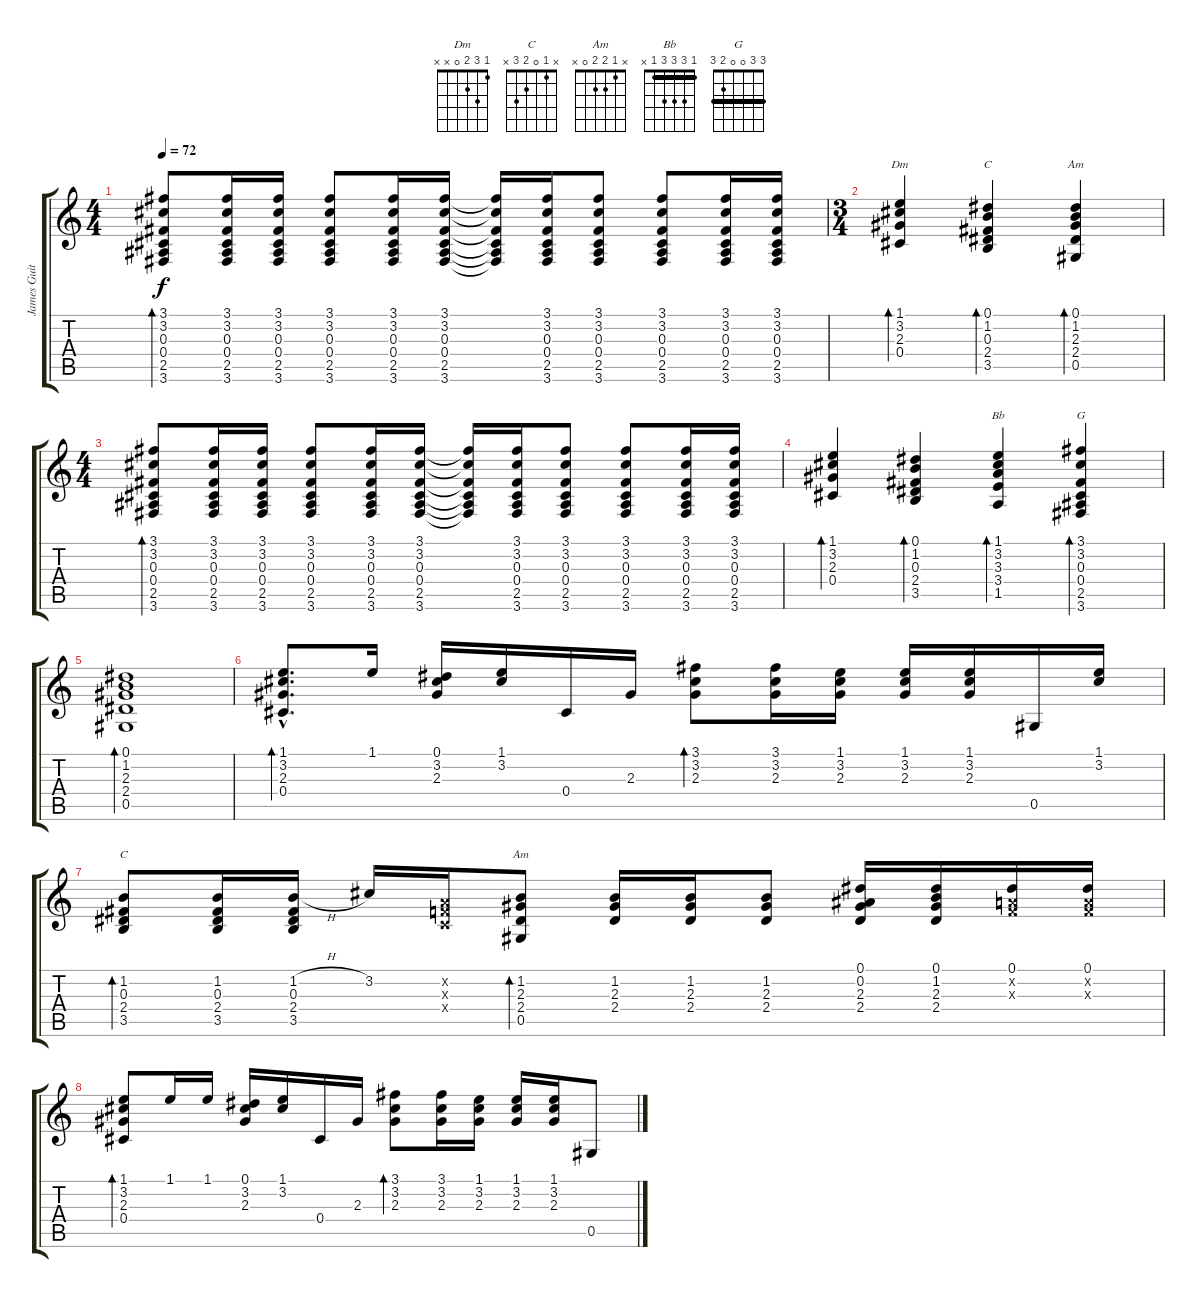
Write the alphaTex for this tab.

\track ("James Guitar" "James Guit") {instrument acousticguitarsteel}
\staff {score tabs}
\tuning (Eb4 Bb3 Gb3 Db3 Ab2 Eb2) {hide}
\chord ("Dm" 1 3 2 0 x x)
\chord ("C" 0 1 0 2 3 x)
\chord ("Am" 0 1 2 2 0 x)
\chord ("Bb" 1 3 3 3 1 x) {barre 1}
\chord ("G" 3 3 0 0 2 3) {barre 3}
\chord ("C" x 1 0 2 3 x)
\chord ("Am" x 1 2 2 0 x)
\ts (4 4)
\tempo 72
\clef g2
\ks c
(3.1 3.2 0.3 0.4 2.5 3.6).8{bd 60 dy f} (3.1 3.2 0.3 0.4 2.5 3.6).16 (3.1 3.2 0.3 0.4 2.5 3.6).16 (3.1 3.2 0.3 0.4 2.5 3.6).8 (3.1 3.2 0.3 0.4 2.5 3.6).16 (3.1 3.2 0.3 0.4 2.5 3.6).16 (3.1{t} 3.2{t} 0.3{t} 0.4{t} 2.5{t} 3.6{t}).16 (3.1 3.2 0.3 0.4 2.5 3.6).16 (3.1 3.2 0.3 0.4 2.5 3.6).8 (3.1 3.2 0.3 0.4 2.5 3.6).8 (3.1 3.2 0.3 0.4 2.5 3.6).16 (3.1 3.2 0.3 0.4 2.5 3.6).16 |
\ts (3 4)
(1.1 3.2 2.3 0.4).4{bd 60 ch "Dm"} (0.1 1.2 0.3 2.4 3.5).4{bd 60 ch "C"} (0.1 1.2 2.3 2.4 0.5).4{bd 60 ch "Am"} |
\ts (4 4)
(3.1 3.2 0.3 0.4 2.5 3.6).8{bd 60} (3.1 3.2 0.3 0.4 2.5 3.6).16 (3.1 3.2 0.3 0.4 2.5 3.6).16 (3.1 3.2 0.3 0.4 2.5 3.6).8 (3.1 3.2 0.3 0.4 2.5 3.6).16 (3.1 3.2 0.3 0.4 2.5 3.6).16 (3.1{t} 3.2{t} 0.3{t} 0.4{t} 2.5{t} 3.6{t}).16 (3.1 3.2 0.3 0.4 2.5 3.6).16 (3.1 3.2 0.3 0.4 2.5 3.6).8 (3.1 3.2 0.3 0.4 2.5 3.6).8 (3.1 3.2 0.3 0.4 2.5 3.6).16 (3.1 3.2 0.3 0.4 2.5 3.6).16 |
(1.1 3.2 2.3 0.4).4{bd 60} (0.1 1.2 0.3 2.4 3.5).4{bd 60} (1.1 3.2 3.3 3.4 1.5).4{bd 60 ch "Bb"} (3.1 3.2 0.3 0.4 2.5 3.6).4{bd 60 ch "G"} |
(0.1 1.2 2.3 2.4 0.5).1{bd 60} |
(1.1{hac} 3.2{hac} 2.3{hac} 0.4{hac}).8{d bd 60} 1.1.16 (0.1 3.2 2.3).16 (1.1 3.2).16 0.4.16 2.3.16 (3.1 3.2 2.3).8{bd 60} (3.1 3.2 2.3).16 (1.1 3.2 2.3).16 (1.1 3.2 2.3).16 (1.1 3.2 2.3).16 0.5.16 (1.1 3.2).16 |
(1.2 0.3 2.4 3.5).8{bd 60 ch "C"} (1.2 0.3 2.4 3.5).16 (1.2{h} 0.3 2.4 3.5).16 3.2.16 (-1.2{x} -1.3{x} -1.4{x}).16 (1.2 2.3 2.4 0.5).8{bd 60 ch "Am"} (1.2 2.3 2.4).16 (1.2 2.3 2.4).16 (1.2 2.3 2.4).8 (0.1 0.2 2.3 2.4).16 (0.1 1.2 2.3 2.4).16 (0.1 -1.2{x} -1.3{x}).16 (0.1 -1.2{x} -1.3{x}).16 |
(1.1 3.2 2.3 0.4).8{bd 60} 1.1.16 1.1.16 (0.1 3.2 2.3).16 (1.1 3.2).16 0.4.16 2.3.16 (3.1 3.2 2.3).8{bd 60} (3.1 3.2 2.3).16 (1.1 3.2 2.3).16 (1.1 3.2 2.3).16 (1.1 3.2 2.3).16 0.5.8
